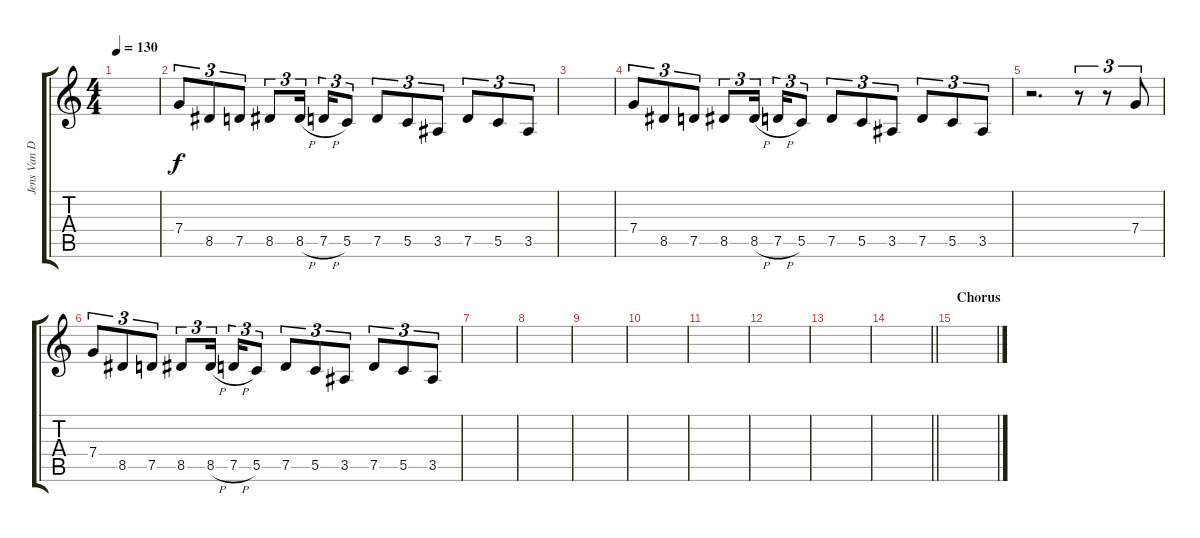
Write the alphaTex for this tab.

\track ("Jens Van Der Valk 2" "Jens Van D") {instrument overdrivenguitar}
\staff {score tabs}
\tuning (D4 A3 F3 C3 G2 D2) {hide}
\ts (4 4)
\tempo 130
\clef g2
\ks c
|
7.4.8{tu (3 2)} 8.5.8{tu (3 2)} 7.5.8{tu (3 2)} 8.5.8{tu (3 2)} 8.5{h}.16{tu (3 2) beam splitsecondary} 7.5{h}.16{tu (3 2)} 5.5.8{tu (3 2)} 7.5.8{tu (3 2)} 5.5.8{tu (3 2)} 3.5.8{tu (3 2)} 7.5.8{tu (3 2)} 5.5.8{tu (3 2)} 3.5.8{tu (3 2)} |
|
7.4.8{tu (3 2)} 8.5.8{tu (3 2)} 7.5.8{tu (3 2)} 8.5.8{tu (3 2)} 8.5{h}.16{tu (3 2) beam splitsecondary} 7.5{h}.16{tu (3 2)} 5.5.8{tu (3 2)} 7.5.8{tu (3 2)} 5.5.8{tu (3 2)} 3.5.8{tu (3 2)} 7.5.8{tu (3 2)} 5.5.8{tu (3 2)} 3.5.8{tu (3 2)} |
r.2{d} r.8{tu (3 2)} r.8{tu (3 2)} 7.4.8{tu (3 2)} |
7.4.8{tu (3 2)} 8.5.8{tu (3 2)} 7.5.8{tu (3 2)} 8.5.8{tu (3 2)} 8.5{h}.16{tu (3 2) beam splitsecondary} 7.5{h}.16{tu (3 2)} 5.5.8{tu (3 2)} 7.5.8{tu (3 2)} 5.5.8{tu (3 2)} 3.5.8{tu (3 2)} 7.5.8{tu (3 2)} 5.5.8{tu (3 2)} 3.5.8{tu (3 2)} |
|
|
|
|
|
|
|
\barLineRight lightlight
|
\section ("" "Chorus")
